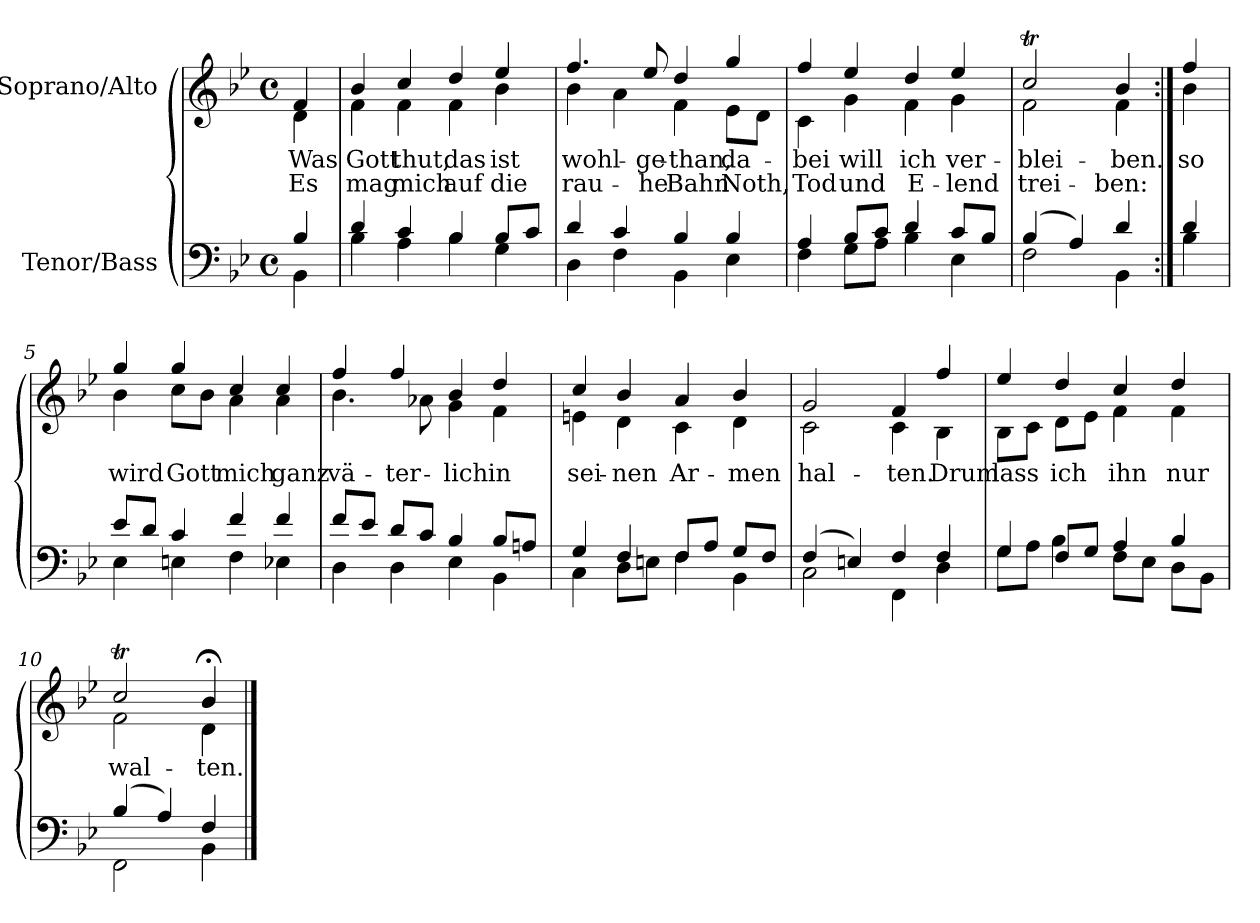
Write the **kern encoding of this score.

**kern	**kern	**text	**text
*part2	*part1	*part1	*part1
*staff2	*staff1	*staff1	*staff1
*I"Tenor/Bass	*I"Soprano/Alto	*	*
*clefF4	*clefG2	*	*
*k[b-e-]	*k[b-e-]	*	*
*M4/4	*M4/4	*	*
*met(c)	*met(c)	*	*
=	=	=	=
*^	*	*	*
!	!	!	!LO:LY:b	!LO:LY:b
*	*	*^	*	*
4B-/	4BB-\	4f/	4d\	Was	Es
=1	=1	=1	=1	=1	=1
!	!	!	!	!LO:LY:b	!LO:LY:b
4d/	4B-\	4b-/	4f\	Gott	mag
!	!	!	!	!LO:LY:b	!LO:LY:b
4c/	4A\	4cc/	4f\	thut,	mich
!	!	!	!	!LO:LY:b	!LO:LY:b
4B-/	4B-\	4dd/	4f\	das	auf
!	!	!	!	!LO:LY:b	!LO:LY:b
8B-/L	4G\	4ee-/	4b-\	ist	die
8c/J	.	.	.	.	.
=2	=2	=2	=2	=2	=2
!	!	!	!	!LO:LY:b	!LO:LY:b
4d/	4D\	4.ff/	4b-\	-wohl-	rau-
4c/	4F\	.	4a\	.	.
!	!	!	!	!LO:LY:b	!LO:LY:b
.	.	8ee-/	.	-ge-	-he
!	!	!	!	!LO:LY:b	!LO:LY:b
4B-/	4BB-\	4dd/	4f\	-than,	Bahn
!	!	!	!	!LO:LY:b	!LO:LY:b
4B-/	4E-\	4gg/	8e-\L	da-	Noth,
.	.	.	8d\J	.	.
=3	=3	=3	=3	=3	=3
!	!	!	!	!LO:LY:b	!LO:LY:b
4A/	4F\	4ff/	4c\	-bei	Tod
!	!	!	!	!LO:LY:b	!LO:LY:b
8B-/L	8G\L	4ee-/	4g\	will	und
8c/J	8A\J	.	.	.	.
!	!	!	!	!LO:LY:b	!LO:LY:b
4d/	4B-\	4dd/	4f\	ich	E-
!	!	!	!	!LO:LY:b	!LO:LY:b
8c/L	4E-\	4ee-/	4g\	ver-	-lend
8B-/J	.	.	.	.	.
=4	=4	=4	=4	=4	=4
!	!	!	!	!LO:LY:b	!LO:LY:b
(4B-/	2F\	2ccT/	2f\	-blei-	trei-
4A/)	.	.	.	.	.
!	!	!	!	!LO:LY:b	!LO:LY:b
4d/	4BB-\	4b-/	4f\	-ben.	-ben:
!!LO:LB:g=z	!!
=4X1:|!	=4X1:|!	=4X1:|!	=4X1:|!	=4X1:|!	=4X1:|!
!	!	!	!	!LO:LY:b	!
4d/	4B-\	4ff/	4b-\	so	.
=5	=5	=5	=5	=5	=5
!	!	!	!	!LO:LY:b	!
8e-/L	4E-\	4gg/	4b-\	wird	.
8d/J	.	.	.	.	.
!	!	!	!	!LO:LY:b	!
4c/	4En\	4gg/	8cc\L	Gott	.
.	.	.	8b-\J	.	.
!	!	!	!	!LO:LY:b	!
4f/	4F\	4cc/	4a\	mich	.
!	!	!	!	!LO:LY:b	!
4f/	4E-X\	4cc/	4a\	ganz	.
=6	=6	=6	=6	=6	=6
!	!	!	!	!LO:LY:b	!
8f/L	4D\	4ff/	4.b-\	vä-	.
8e-/J	.	.	.	.	.
!	!	!	!	!LO:LY:b	!
8d/L	4D\	4ff/	.	-ter-	.
8c/J	.	.	8a-X\	.	.
!	!	!	!	!LO:LY:b	!
4B-/	4E-\	4b-/	4g\	-lich	.
!	!	!	!	!LO:LY:b	!
8B-/L	4BB-\	4dd/	4f\	in	.
8An/J	.	.	.	.	.
=7	=7	=7	=7	=7	=7
!	!	!	!	!LO:LY:b	!
4G/	4C\	4cc/	4en\	sei-	.
!	!	!	!	!LO:LY:b	!
4F/	8D\L	4b-/	4d\	-nen	.
.	8En\J	.	.	.	.
!	!	!	!	!LO:LY:b	!
8F/L	4F\	4a/	4c\	Ar-	.
8A/J	.	.	.	.	.
!	!	!	!	!LO:LY:b	!
8G/L	4BB-\	4b-/	4d\	-men	.
8F/J	.	.	.	.	.
!!LO:LB:g=z	!!
=8	=8	=8	=8	=8	=8
!	!	!	!	!LO:LY:b	!
(4F/	2C\	2g/	2c\	hal-	.
4En/)	.	.	.	.	.
!	!	!	!	!LO:LY:b	!
4F/	4FF\	4f/	4c\	-ten.	.
!	!	!	!	!LO:LY:b	!
4F/	4D\	4ff/	4B-\	Drum	.
=9	=9	=9	=9	=9	=9
!	!	!	!	!LO:LY:b	!
4G/	8G\L	4ee-/	8B-\L	lass	.
.	8A\J	.	8c\J	.	.
!	!	!	!	!LO:LY:b	!
8F/L	4B-\	4dd/	8d\L	ich	.
8G/J	.	.	8e-\J	.	.
!	!	!	!	!LO:LY:b	!
4A/	8F\L	4cc/	4f\	ihn	.
.	8E-\J	.	.	.	.
!	!	!	!	!LO:LY:b	!
4B-/	8D\L	4dd/	4f\	nur	.
.	8BB-\J	.	.	.	.
=10	=10	=10	=10	=10	=10
!	!	!	!	!LO:LY:b	!
(4B-/	2FF\	2ccT/	2f\	wal-	.
4A/)	.	.	.	.	.
!	!	!	!	!LO:LY:b	!
4F/	4BB-\	4b-;</	4d\	-ten.	.
*v	*v	*	*	*	*
*	*v	*v	*	*
==	==	==	==
*-	*-	*-	*-
